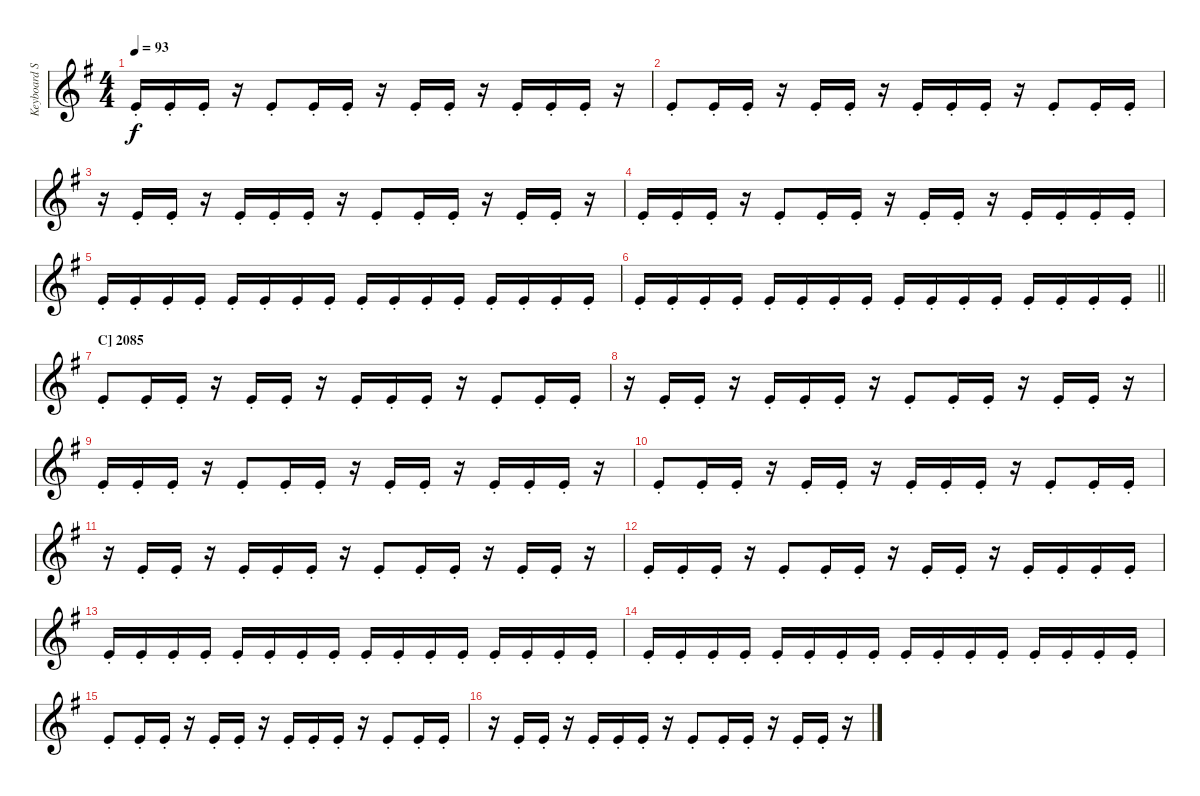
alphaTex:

\track ("Keyboard Solo - Joost Van Den Broeck" "Keyboard S") {instrument lead2sawtooth}
\staff {score}
\tuning (E5 B4 G4 D4 A3 E3) {hide}
\ts (4 4)
\tempo 93
\clef g2
\ks eminor
2.4{st}.16{dy f} 2.4{st}.16 2.4{st}.16 r.16 2.4{st}.8 2.4{st}.16 2.4{st}.16 r.16 2.4{st}.16 2.4{st}.16 r.16 2.4{st}.16 2.4{st}.16 2.4{st}.16 r.16 |
2.4{st}.8 2.4{st}.16 2.4{st}.16 r.16 2.4{st}.16 2.4{st}.16 r.16 2.4{st}.16 2.4{st}.16 2.4{st}.16 r.16 2.4{st}.8 2.4{st}.16 2.4{st}.16 |
r.16 2.4{st}.16 2.4{st}.16 r.16 2.4{st}.16 2.4{st}.16 2.4{st}.16 r.16 2.4{st}.8 2.4{st}.16 2.4{st}.16 r.16 2.4{st}.16 2.4{st}.16 r.16 |
2.4{st}.16 2.4{st}.16 2.4{st}.16 r.16 2.4{st}.8 2.4{st}.16 2.4{st}.16 r.16 2.4{st}.16 2.4{st}.16 r.16 2.4{st}.16 2.4{st}.16 2.4{st}.16 2.4{st}.16 |
2.4{st}.16{balance 9} 2.4{st}.16{balance 10} 2.4{st}.16{balance 11} 2.4{st}.16{balance 12} 2.4{st}.16{balance 13} 2.4{st}.16{balance 14} 2.4{st}.16{balance 15} 2.4{st}.16{balance 16} 2.4{st}.16{balance 15} 2.4{st}.16{balance 14} 2.4{st}.16{balance 13} 2.4{st}.16{balance 12} 2.4{st}.16{balance 11} 2.4{st}.16{balance 10} 2.4{st}.16{balance 9} 2.4{st}.16{balance 8} |
\barLineRight lightlight
2.4{st}.16{balance 7} 2.4{st}.16{balance 6} 2.4{st}.16{balance 5} 2.4{st}.16{balance 4} 2.4{st}.16{balance 3} 2.4{st}.16{balance 2} 2.4{st}.16{balance 1} 2.4{st}.16{balance 0} 2.4{st}.16{balance 8} 2.4{st}.16 2.4{st}.16 2.4{st}.16 2.4{st}.16 2.4{st}.16 2.4{st}.16 2.4{st}.16 |
\section ("" "C] 2085")
2.4{st}.8 2.4{st}.16 2.4{st}.16 r.16 2.4{st}.16 2.4{st}.16 r.16 2.4{st}.16 2.4{st}.16 2.4{st}.16 r.16 2.4{st}.8 2.4{st}.16 2.4{st}.16 |
r.16 2.4{st}.16 2.4{st}.16 r.16 2.4{st}.16 2.4{st}.16 2.4{st}.16 r.16 2.4{st}.8 2.4{st}.16 2.4{st}.16 r.16 2.4{st}.16 2.4{st}.16 r.16 |
2.4{st}.16 2.4{st}.16 2.4{st}.16 r.16 2.4{st}.8 2.4{st}.16 2.4{st}.16 r.16 2.4{st}.16 2.4{st}.16 r.16 2.4{st}.16 2.4{st}.16 2.4{st}.16 r.16 |
2.4{st}.8 2.4{st}.16 2.4{st}.16 r.16 2.4{st}.16 2.4{st}.16 r.16 2.4{st}.16 2.4{st}.16 2.4{st}.16 r.16 2.4{st}.8 2.4{st}.16 2.4{st}.16 |
r.16 2.4{st}.16 2.4{st}.16 r.16 2.4{st}.16 2.4{st}.16 2.4{st}.16 r.16 2.4{st}.8 2.4{st}.16 2.4{st}.16 r.16 2.4{st}.16 2.4{st}.16 r.16 |
2.4{st}.16 2.4{st}.16 2.4{st}.16 r.16 2.4{st}.8 2.4{st}.16 2.4{st}.16 r.16 2.4{st}.16 2.4{st}.16 r.16 2.4{st}.16 2.4{st}.16 2.4{st}.16 2.4{st}.16 |
2.4{st}.16{balance 9} 2.4{st}.16{balance 10} 2.4{st}.16{balance 11} 2.4{st}.16{balance 12} 2.4{st}.16{balance 13} 2.4{st}.16{balance 14} 2.4{st}.16{balance 15} 2.4{st}.16{balance 16} 2.4{st}.16{balance 15} 2.4{st}.16{balance 14} 2.4{st}.16{balance 13} 2.4{st}.16{balance 12} 2.4{st}.16{balance 11} 2.4{st}.16{balance 10} 2.4{st}.16{balance 9} 2.4{st}.16{balance 8} |
2.4{st}.16{balance 7} 2.4{st}.16{balance 6} 2.4{st}.16{balance 5} 2.4{st}.16{balance 4} 2.4{st}.16{balance 3} 2.4{st}.16{balance 2} 2.4{st}.16{balance 1} 2.4{st}.16{balance 0} 2.4{st}.16{balance 8} 2.4{st}.16 2.4{st}.16 2.4{st}.16 2.4{st}.16 2.4{st}.16 2.4{st}.16 2.4{st}.16 |
2.4{st}.8 2.4{st}.16 2.4{st}.16 r.16 2.4{st}.16 2.4{st}.16 r.16 2.4{st}.16 2.4{st}.16 2.4{st}.16 r.16 2.4{st}.8 2.4{st}.16 2.4{st}.16 |
r.16 2.4{st}.16 2.4{st}.16 r.16 2.4{st}.16 2.4{st}.16 2.4{st}.16 r.16 2.4{st}.8 2.4{st}.16 2.4{st}.16 r.16 2.4{st}.16 2.4{st}.16 r.16
